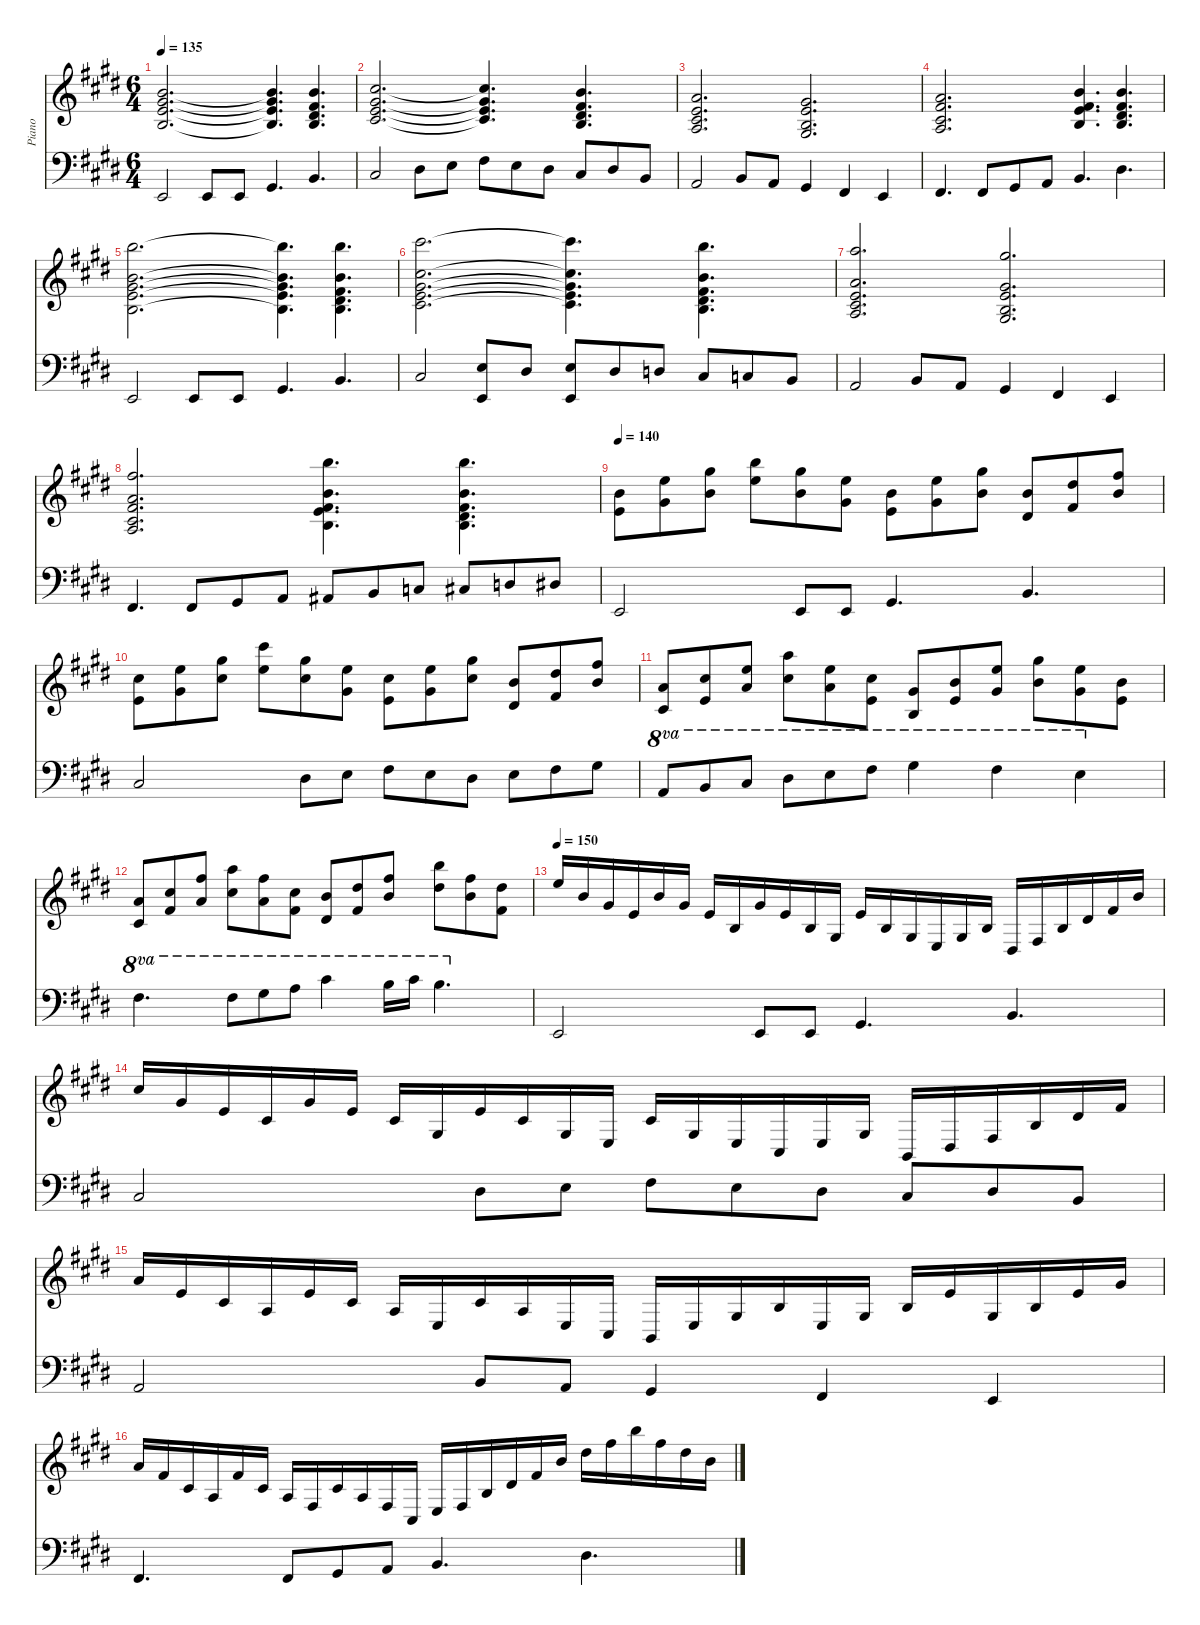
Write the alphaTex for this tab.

\defaultSystemsLayout 4
\hideDynamics
\bracketExtendMode nobrackets
\firstSystemTrackNameMode fullname
\otherSystemsTrackNameMode fullname
\otherSystemsTrackNameOrientation horizontal
\track ("Piano" "pno.") {instrument acousticgrandpiano}
\staff {score}
\tuning (E3 B2 G2 D2 A1 E1 B1)
\ts (6 4)
\beaming (8 3 3 3 3)
\tempo 135
\clef g2
\ks e
(19.1{acc forcenatural} 21.2{acc #} 21.3{acc forcenatural} 21.4{acc forcenatural}).2{d dy f instrument acousticgrandpiano} (19.1{t acc forcenatural} 21.2{t acc #} 21.3{t acc forcenatural} 21.4{t acc forcenatural}).4{d} (19.1{acc forcenatural} 19.2{acc #} 20.3{acc #} 21.4{acc forcenatural}).4{d} |
(21.1{acc #} 21.2{acc #} 21.3{acc forcenatural} 23.4{acc #}).2{d} (21.1{t acc #} 21.2{t acc #} 21.3{t acc forcenatural} 23.4{t acc #}).4{d} (24.2{acc forcenatural} 23.3{acc #} 25.4{acc #} 24.7{acc forcenatural}).4{d} |
(22.2{acc forcenatural} 21.3{acc forcenatural} 23.4{acc #} 22.7{acc forcenatural}).2{d} (21.2{acc #} 21.3{acc forcenatural} 21.4{acc forcenatural} 21.7{acc #}).2{d} |
(31.4{acc forcenatural} 31.7{acc #} 28.5{acc #} 29.6{acc forcenatural}).2{d} (33.4{acc forcenatural} 31.7{acc #} 31.5{acc forcenatural} 31.6{acc forcenatural}).4{d} (33.4{acc forcenatural} 31.7{acc #} 30.5{acc #} 31.6{acc forcenatural}).4{d} |
(31.1{acc forcenatural} 31.6{acc forcenatural} 33.4{acc forcenatural} 33.7{acc #} 31.5{acc forcenatural}).2{d} (31.1{t acc forcenatural} 31.6{t acc forcenatural} 33.4{t acc forcenatural} 33.7{t acc #} 31.5{t acc forcenatural}).4{d} (31.1{acc forcenatural} 28.3{acc forcenatural} 28.4{acc #} 28.7{acc #} 31.6{acc forcenatural}).4{d} |
(33.1{acc #} 30.3{acc #} 30.4{acc #} 31.5{acc forcenatural} 33.6{acc #}).2{d bd 240} (33.1{t acc #} 30.3{t acc #} 30.4{t acc #} 31.5{t acc forcenatural} 33.6{t acc #}).4{d} (31.1{acc forcenatural} 28.3{acc forcenatural} 28.7{acc #} 31.6{acc forcenatural} 28.4{acc #}).4{d} |
(29.1{acc forcenatural} 26.3{acc forcenatural} 26.7{acc #} 29.6{acc forcenatural} 26.4{acc forcenatural}).2{d} (28.1{acc #} 26.5{acc forcenatural} 25.3{acc #} 28.6{acc #} 26.4{acc forcenatural}).2{d} |
(26.1{acc #} 26.3{acc forcenatural} 28.4{acc #} 28.5{acc #} 29.6{acc forcenatural}).2{d} (31.1{acc forcenatural} 28.3{acc forcenatural} 28.4{acc #} 31.6{acc forcenatural} 31.5{acc forcenatural}).4{d} (31.1{acc forcenatural} 28.3{acc forcenatural} 28.4{acc #} 31.6{acc forcenatural} 28.7{acc #}).4{d} |
\tempo 140
(24.2{acc forcenatural} 21.3{acc forcenatural}).8 (24.1{acc forcenatural} 21.2{acc #}).8 (28.1{acc #} 28.3{acc forcenatural}).8{beam split} (31.1{acc forcenatural} 29.2{acc forcenatural}).8 (28.1{acc #} 28.3{acc forcenatural}).8 (24.1{acc forcenatural} 21.2{acc #}).8 (24.2{acc forcenatural} 21.3{acc forcenatural}).8 (24.1{acc forcenatural} 21.2{acc #}).8 (28.1{acc #} 28.3{acc forcenatural}).8{beam split} (28.3{acc forcenatural} 28.7{acc #}).8 (28.2{acc #} 28.4{acc #}).8 (26.1{acc #} 28.3{acc forcenatural}).8 |
(30.3{acc #} 31.5{acc forcenatural}).8 (33.3{acc forcenatural} 35.5{acc #}).8 (33.2{acc #} 35.4{acc #}).8 (33.1{acc #} 33.3{acc forcenatural}).8 (33.2{acc #} 35.4{acc #}).8 (33.3{acc forcenatural} 35.5{acc #}).8 (30.3{acc #} 31.5{acc forcenatural}).8 (33.3{acc forcenatural} 30.4{acc #}).8 (33.2{acc #} 30.3{acc #}).8 (33.4{acc forcenatural} 30.5{acc #}).8 (28.2{acc #} 28.4{acc #}).8 (26.1{acc #} 28.3{acc forcenatural}).8 |
(26.3{acc forcenatural} 28.5{acc #}).8 (26.2{acc #} 26.4{acc forcenatural}).8 (29.2{acc forcenatural} 26.3{acc forcenatural}).8 (29.1{acc forcenatural} 26.2{acc #}).8 (29.2{acc forcenatural} 26.3{acc forcenatural}).8 (21.1{acc #} 21.3{acc forcenatural}).8 (21.2{acc #} 21.4{acc forcenatural}).8 (24.2{acc forcenatural} 21.3{acc forcenatural}).8 (24.1{acc forcenatural} 21.2{acc #}).8 (28.1{acc #} 28.3{acc forcenatural}).8 (24.1{acc forcenatural} 21.2{acc #}).8 (24.2{acc forcenatural} 21.3{acc forcenatural}).8 |
(26.3{acc forcenatural} 23.4{acc #}).8 (26.2{acc #} 23.3{acc #}).8 (35.3{acc #} 36.5{acc forcenatural}).8 (34.2{acc forcenatural} 35.4{acc #}).8 (35.3{acc #} 36.5{acc forcenatural}).8 (26.2{acc #} 28.4{acc #}).8 (28.3{acc forcenatural} 30.5{acc #}).8 (28.2{acc #} 28.4{acc #}).8 (31.2{acc #} 28.3{acc forcenatural}).8 (31.1{acc forcenatural} 28.2{acc #}).8 (31.2{acc #} 28.3{acc forcenatural}).8 (23.1{acc #} 23.3{acc #}).8 |
\tempo 150
24.1{acc forcenatural}.16 24.2{acc forcenatural}.16 21.2{acc #}.16 21.3{acc forcenatural}.16 24.2{acc forcenatural}.16 21.2{acc #}.16{beam split} 21.3{acc forcenatural}.16 21.4{acc forcenatural}.16 21.2{acc #}.16 21.3{acc forcenatural}.16 21.4{acc forcenatural}.16 23.5{acc #}.16 21.3{acc forcenatural}.16 21.4{acc forcenatural}.16 23.5{acc #}.16 24.6{acc forcenatural}.16 23.5{acc #}.16 21.4{acc forcenatural}.16{beam split} 23.6{acc #}.16 21.5{acc #}.16 21.4{acc forcenatural}.16 20.3{acc #}.16 19.2{acc #}.16 19.1{acc forcenatural}.16 |
21.1{acc #}.16 21.2{acc #}.16 21.3{acc forcenatural}.16 23.4{acc #}.16 21.2{acc #}.16 17.2{acc forcenatural}.16{beam split} 14.2{acc #}.16 13.3{acc #}.16 12.1{acc forcenatural}.16 9.1{acc #}.16 9.2{acc #}.16 9.3{acc forcenatural}.16 9.1{acc #}.16 9.2{acc #}.16 9.3{acc forcenatural}.16 11.4{acc #}.16 14.4{acc forcenatural}.16 13.3{acc #}.16{beam split} 14.5{acc forcenatural}.16 13.4{acc #}.16 16.4{acc #}.16 16.3{acc forcenatural}.16 16.2{acc #}.16 14.1{acc #}.16 |
17.1{acc forcenatural}.16 17.2{acc forcenatural}.16 14.2{acc #}.16 14.3{acc forcenatural}.16 12.1{acc forcenatural}.16 14.2{acc #}.16{beam split} 14.3{acc forcenatural}.16 14.4{acc forcenatural}.16 14.2{acc #}.16 14.3{acc forcenatural}.16 14.4{acc forcenatural}.16 14.7{acc #}.16 14.5{acc forcenatural}.16 14.4{acc forcenatural}.16 13.3{acc #}.16 12.2{acc forcenatural}.16 14.4{acc forcenatural}.16 13.3{acc #}.16{beam split} 12.2{acc forcenatural}.16 12.1{acc forcenatural}.16 13.3{acc #}.16 12.2{acc forcenatural}.16 12.1{acc forcenatural}.16 16.1{acc #}.16 |
17.1{acc forcenatural}.16 14.1{acc #}.16 14.2{acc #}.16 14.3{acc forcenatural}.16 14.1{acc #}.16 14.2{acc #}.16{beam split} 14.3{acc forcenatural}.16 16.4{acc #}.16 18.3{acc #}.16 19.4{acc forcenatural}.16 21.5{acc #}.16 21.6{acc #}.16 24.6{acc forcenatural}.16 26.6{acc #}.16 26.5{acc forcenatural}.16 30.5{acc #}.16 33.5{acc #}.16 33.4{acc forcenatural}.16{beam split} 37.4{acc #}.16 40.4{acc #}.16 45.4{acc forcenatural}.16 45.5{acc #}.16 42.5{acc #}.16 43.6{acc forcenatural}.16
\staff {score}
\tuning (E3 B2 G2 D2 A1 E1 B1)
\clef f4
\ottava regular
\simile none
\ks e
2.4{acc forcenatural}.2{dy f} 2.4{acc forcenatural}.8 2.4{acc forcenatural}.8 1.3{acc #}.4{d} 0.2{acc forcenatural}.4{d} |
2.2{acc #}.2 4.2{acc #}.8 5.2{acc forcenatural}.8 7.2{acc #}.8 5.2{acc forcenatural}.8 4.2{acc #}.8 2.2{acc #}.8 4.2{acc #}.8 4.3{acc forcenatural}.8 |
2.3{acc forcenatural}.2 4.3{acc forcenatural}.8 2.3{acc forcenatural}.8 1.3{acc #}.4 4.4{acc #}.4 2.4{acc forcenatural}.4 |
4.4{acc #}.4{d} 4.4{acc #}.8 6.4{acc #}.8 7.4{acc forcenatural}.8 4.3{acc forcenatural}.4{d} 4.2{acc #}.4{d} |
2.4{acc forcenatural}.2 2.4{acc forcenatural}.8 2.4{acc forcenatural}.8 1.3{acc #}.4{d} 4.3{acc forcenatural}.4{d} |
6.3{acc #}.2 (0.1{acc forcenatural} 7.5{acc forcenatural}).8 8.3{acc #}.8 (0.1{acc forcenatural} 7.5{acc forcenatural}).8 8.3{acc #}.8 7.3{acc forcenatural}.8 6.3{acc #}.8 5.3{acc forcenatural}.8 4.3{acc forcenatural}.8 |
2.3{acc forcenatural}.2 4.3{acc forcenatural}.8 2.3{acc forcenatural}.8 1.3{acc #}.4 4.4{acc #}.4 2.4{acc forcenatural}.4 |
4.4{acc #}.4{d} 4.4{acc #}.8 1.3{acc #}.8 2.3{acc forcenatural}.8 3.3{acc #}.8 4.3{acc forcenatural}.8 5.3{acc forcenatural}.8 6.3{acc #}.8 7.3{acc forcenatural}.8 8.3{acc #}.8 |
7.5{acc forcenatural}.2 7.5{acc forcenatural}.8 7.5{acc forcenatural}.8 6.4{acc #}.4{d} 4.3{acc forcenatural}.4{d} |
2.2{acc #}.2 4.2{acc #}.8 5.2{acc forcenatural}.8 7.2{acc #}.8 5.2{acc forcenatural}.8 4.2{acc #}.8 5.2{acc forcenatural}.8 7.2{acc #}.8 9.2{acc #}.8 |
10.2{acc forcenatural}.8{ot 8va} 12.2{acc forcenatural}.8{ot 8va} 14.2{acc #}.8{ot 8va} 16.2{acc #}.8{ot 8va} 17.2{acc forcenatural}.8{ot 8va} 19.2{acc #}.8{ot 8va} 21.2{acc #}.4{ot 8va} 19.2{acc #}.4{ot 8va} 17.2{acc forcenatural}.4{ot 8va} |
19.2{acc #}.4{d ot 8va} 19.2{acc #}.8{ot 8va} 21.2{acc #}.8{ot 8va} 22.2{acc forcenatural}.8{ot 8va} 21.1{acc #}.4{ot 8va} 19.1{acc forcenatural}.16{ot 8va} 21.1{acc #}.16{ot 8va} 19.1{acc forcenatural}.4{d ot 8va} |
2.4{acc forcenatural}.2 2.4{acc forcenatural}.8 2.4{acc forcenatural}.8 1.3{acc #}.4{d} 0.2{acc forcenatural}.4{d} |
2.2{acc #}.2 4.2{acc #}.8 5.2{acc forcenatural}.8 7.2{acc #}.8 5.2{acc forcenatural}.8 4.2{acc #}.8 2.2{acc #}.8 4.2{acc #}.8 4.3{acc forcenatural}.8 |
2.3{acc forcenatural}.2 4.3{acc forcenatural}.8 2.3{acc forcenatural}.8 1.3{acc #}.4 4.4{acc #}.4 2.4{acc forcenatural}.4 |
4.4{acc #}.4{d} 4.4{acc #}.8 6.4{acc #}.8 7.4{acc forcenatural}.8 9.4{acc forcenatural}.4{d} 8.3{acc #}.4{d}
